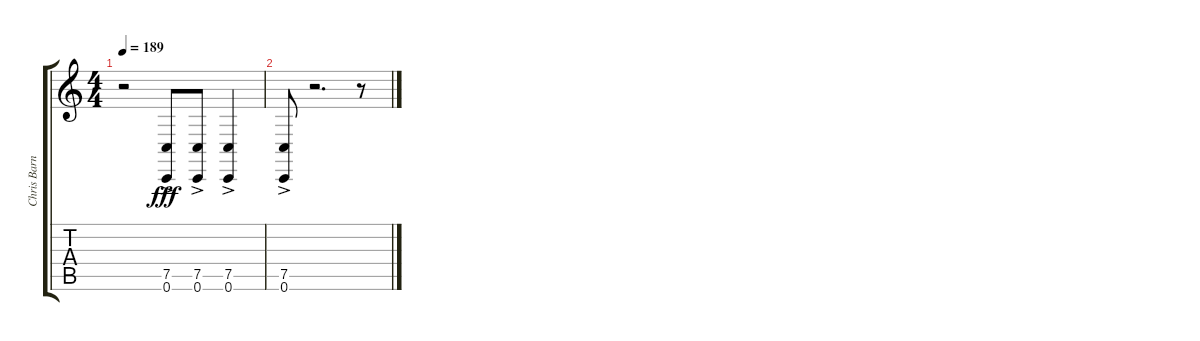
\track ("Chris Barnes (Vocals)" "Chris Barn") {instrument lead6voice}
\staff {score tabs}
\tuning (C4 G3 Eb3 Bb2 F2 C2) {hide}
\ts (4 4)
\tempo 189
\clef g2
\ks c
r.2{dy fff} (7.5{ac} 0.6).8 (7.5{ac} 0.6{ac}).8 (7.5{ac} 0.6{ac}).4 |
(7.5{ac} 0.6{ac}).8 r.2{d} r.8
